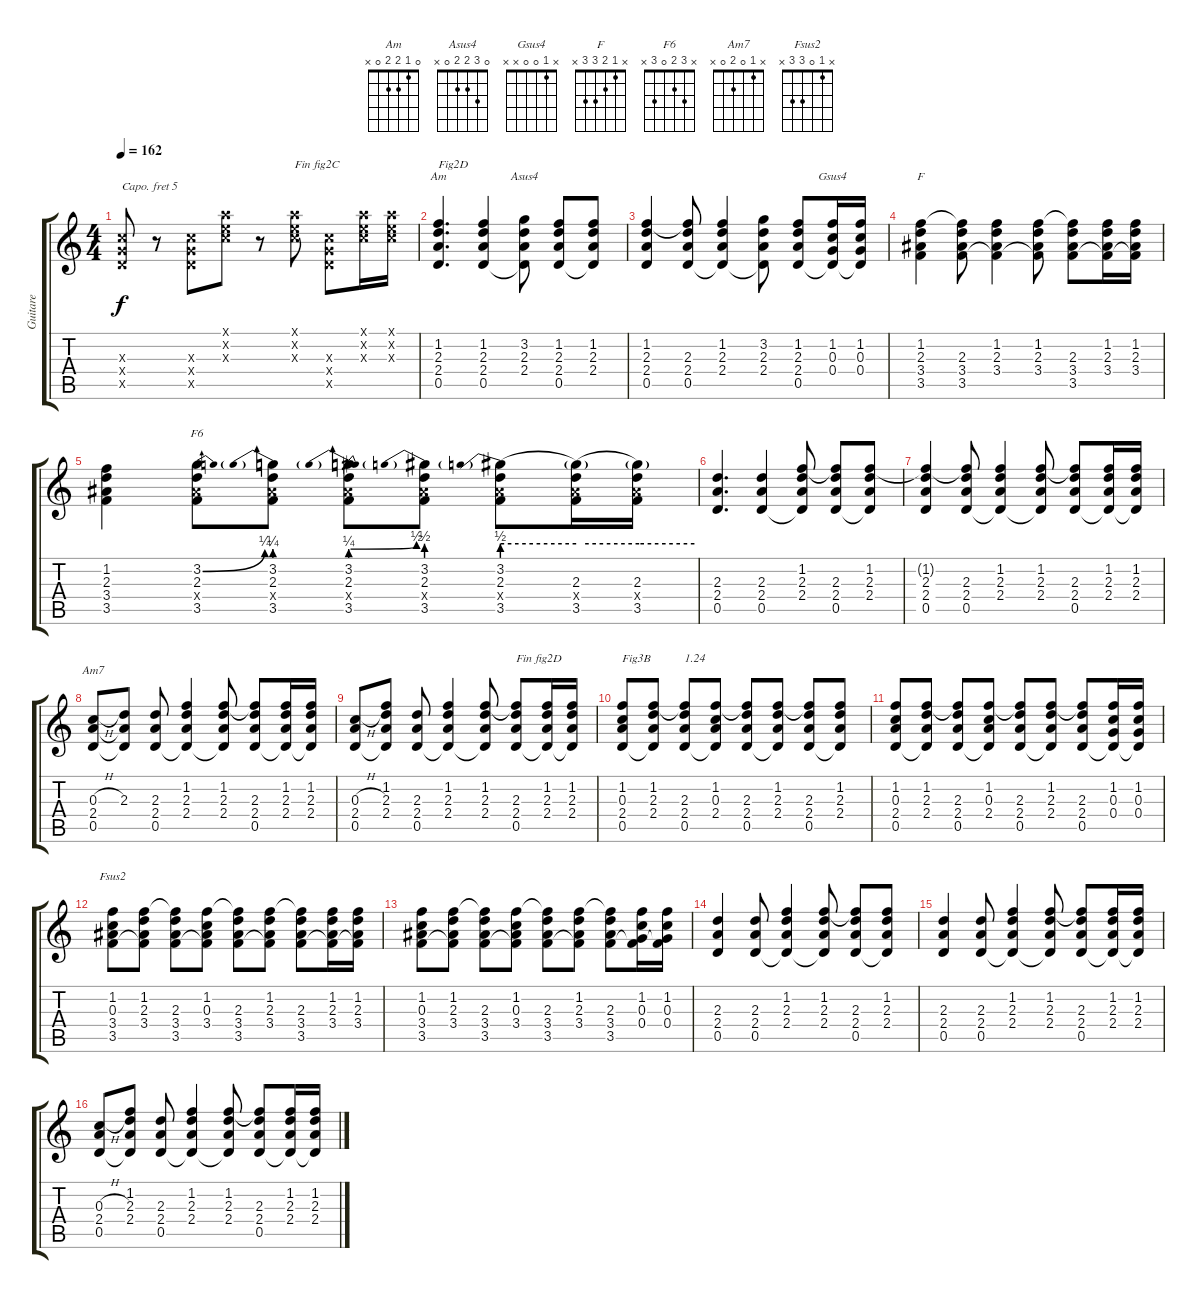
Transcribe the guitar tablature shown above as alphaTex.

\track ("Guitare" "Guitare") {instrument acousticguitarsteel}
\staff {score tabs}
\capo 5
\tuning (E4 B3 G3 D3 A2 E2) {hide}
\chord ("Am" 0 1 2 2 0 x)
\chord ("Asus4" 0 3 2 2 0 x)
\chord ("Gsus4" x 1 0 0 x x)
\chord ("F" x 1 2 3 3 x)
\chord ("F6" x 3 2 0 3 x)
\chord ("Am7" x 1 0 2 0 x)
\chord ("Fsus2" x 1 0 3 3 x)
\ts (4 4)
\tempo 162
\clef g2
\ks c
(0.3{x} 0.4{x} 0.5{x}).8{dy f} r.8 (0.3{x} 0.4{x} 0.5{x}).8 (0.1{x} 0.2{x} 0.3{x}).8 r.8 (0.1{x} 0.2{x} 0.3{x}).8{txt "Fin fig2C"} (0.3{x} 0.4{x} 0.5{x}).8 (0.1{x} 0.2{x} 0.3{x}).16 (0.1{x} 0.2{x} 0.3{x}).16 |
(1.2 2.3 2.4 0.5).4{d ch "Am" txt "Fig2D"} (1.2 2.3 2.4 0.5).4 (3.2 2.3 2.4 0.5{t}).8{ch "Asus4"} (1.2 2.3 2.4 0.5).8 (1.2 2.3 2.4 0.5{t}).8 |
(1.2 2.3 2.4 0.5).4 (1.2{t} 2.3 2.4 0.5).8 (1.2 2.3 2.4 0.5{t}).4 (3.2 2.3 2.4 0.5{t}).8 (1.2 2.3 2.4 0.5).8 (1.2 0.3 0.4 0.5{t}).16{ch "Gsus4"} (1.2 0.3 0.4 0.5{t}).16 |
(1.2 2.3 3.4 3.5).4{ch "F"} (1.2{t} 2.3 3.4 3.5).8 (1.2 2.3 3.4 3.5{t}).4 (1.2 2.3 3.4 3.5{t}).8 (1.2{t} 2.3 3.4 3.5).8 (1.2 2.3 3.4 3.5{t}).16 (1.2 2.3 3.4 3.5{t}).16 |
(1.2 2.3 3.4 3.5).4 (3.2{be (bend 0 0 60 1)} 2.3 3.4{x} 3.5).8{ch "F6"} (3.2{be (prebend 0 1 60 1)} 2.3 3.4{x} 3.5).8 (3.2{be (prebendbend 0 1 60 2)} 2.3 3.4{x} 3.5).8 (3.2{be (prebend 0 2 60 2)} 2.3 3.4{x} 3.5).8 (3.2{be (prebend 0 2 60 2)} 2.3 3.4{x} 3.5).8 (3.2{be (hold 0 2 60 2) t} 2.3 3.4{x} 3.5).16 (3.2{be (hold 0 2 60 2) t} 2.3 3.4{x} 3.5).16 |
(2.3 2.4 0.5).4{d} (2.3 2.4 0.5).4 (1.2 2.3 2.4 0.5{t}).8 (1.2{t} 2.3 2.4 0.5).8 (1.2 2.3 2.4 0.5{t}).8 |
(1.2{t} 2.3 2.4 0.5).4 (1.2{t} 2.3 2.4 0.5).8 (1.2 2.3 2.4 0.5{t}).4 (1.2 2.3 2.4 0.5{t}).8 (1.2{t} 2.3 2.4 0.5).8 (1.2 2.3 2.4 0.5{t}).16 (1.2 2.3 2.4 0.5{t}).16 |
(0.3{h} 2.4 0.5).8{ch "Am7"} (2.3 2.4{t} 0.5{t}).8 (2.3 2.4 0.5).8 (1.2 2.3 2.4 0.5{t}).4 (1.2 2.3 2.4 0.5{t}).8 (1.2{t} 2.3 2.4 0.5).8 (1.2 2.3 2.4 0.5{t}).16 (1.2 2.3 2.4 0.5{t}).16 |
(0.3{h} 2.4 0.5).8 (1.2 2.3 2.4 0.5{t}).8 (2.3 2.4 0.5).8 (1.2 2.3 2.4 0.5{t}).4 (1.2 2.3 2.4 0.5{t}).8 (1.2{t} 2.3 2.4 0.5).8{txt "Fin fig2D"} (1.2 2.3 2.4 0.5{t}).16 (1.2 2.3 2.4 0.5{t}).16 |
(1.2 0.3 2.4 0.5).8{txt "Fig3B"} (1.2 2.3 2.4 0.5{t}).8 (1.2{t} 2.3 2.4 0.5).8{txt "1.24"} (1.2 0.3 2.4 0.5{t}).8 (1.2{t} 2.3 2.4 0.5).8 (1.2 2.3 2.4 0.5{t}).8 (1.2{t} 2.3 2.4 0.5).8 (1.2 2.3 2.4 0.5{t}).8 |
(1.2 0.3 2.4 0.5).8 (1.2 2.3 2.4 0.5{t}).8 (1.2{t} 2.3 2.4 0.5).8 (1.2 0.3 2.4 0.5{t}).8 (1.2{t} 2.3 2.4 0.5).8 (1.2 2.3 2.4 0.5{t}).8 (1.2{t} 2.3 2.4 0.5).8 (1.2 0.3 0.4 0.5{t}).16 (1.2 0.3 0.4 0.5{t}).16 |
(1.2 0.3 3.4 3.5).8{ch "Fsus2"} (1.2 2.3 3.4 3.5{t}).8 (1.2{t} 2.3 3.4 3.5).8 (1.2 0.3 3.4 3.5{t}).8 (1.2{t} 2.3 3.4 3.5).8 (1.2 2.3 3.4 3.5{t}).8 (1.2{t} 2.3 3.4 3.5).8 (1.2 2.3 3.4 3.5{t}).16 (1.2 2.3 3.4 3.5{t}).16 |
(1.2 0.3 3.4 3.5).8 (1.2 2.3 3.4 3.5{t}).8 (1.2{t} 2.3 3.4 3.5).8 (1.2 0.3 3.4 3.5{t}).8 (1.2{t} 2.3 3.4 3.5).8 (1.2 2.3 3.4 3.5{t}).8 (1.2{t} 2.3 3.4 3.5).8 (1.2 0.3 0.4 3.5{t}).16 (1.2 0.3 0.4 3.5{t}).16 |
(2.3 2.4 0.5).4 (2.3 2.4 0.5).8 (1.2 2.3 2.4 0.5{t}).4 (1.2 2.3 2.4 0.5{t}).8 (1.2{t} 2.3 2.4 0.5).8 (1.2 2.3 2.4 0.5{t}).8 |
(2.3 2.4 0.5).4 (2.3 2.4 0.5).8 (1.2 2.3 2.4 0.5{t}).4 (1.2 2.3 2.4 0.5{t}).8 (1.2{t} 2.3 2.4 0.5).8 (1.2 2.3 2.4 0.5{t}).16 (1.2 2.3 2.4 0.5{t}).16 |
(0.3{h} 2.4 0.5).8 (1.2 2.3 2.4 0.5{t}).8 (2.3 2.4 0.5).8 (1.2 2.3 2.4 0.5{t}).4 (1.2 2.3 2.4 0.5{t}).8 (1.2{t} 2.3 2.4 0.5).8 (1.2 2.3 2.4 0.5{t}).16 (1.2 2.3 2.4 0.5{t}).16
